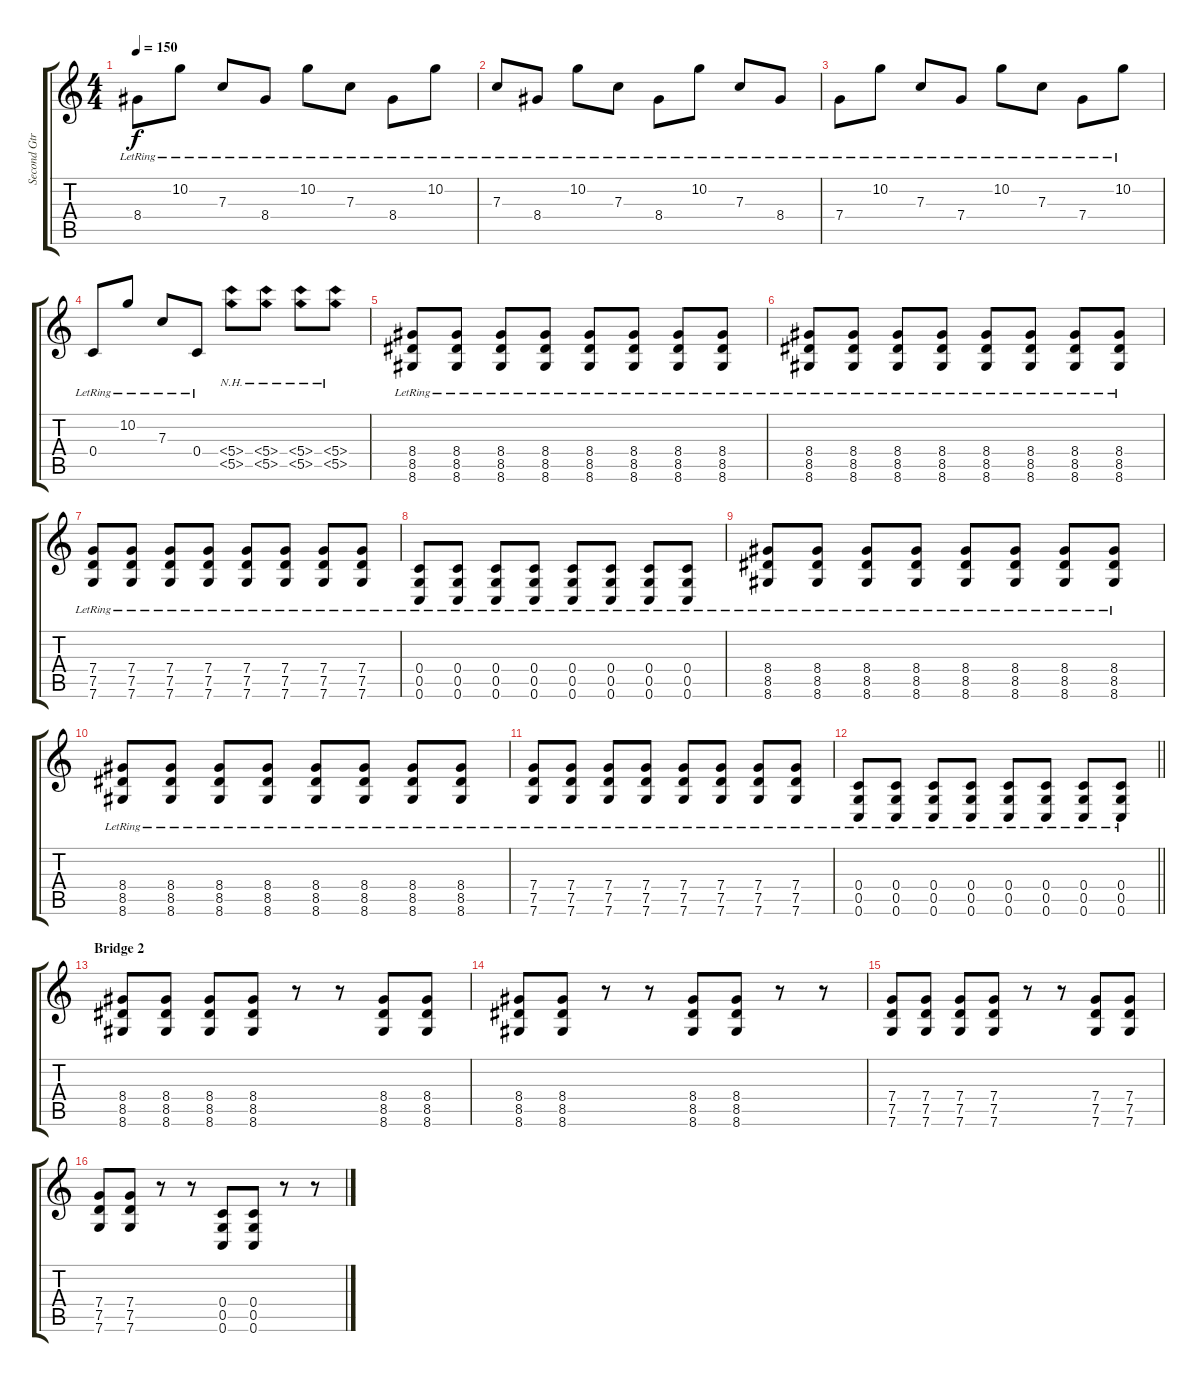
\track ("Second Gtr" "Second Gtr") {instrument acousticguitarnylon}
\staff {score tabs}
\tuning (D4 A3 F3 C3 G2 C2) {hide}
\ts (4 4)
\tempo 150
\clef g2
\ks c
8.4{lr}.8{dy f instrument acousticguitarnylon} 10.2{lr}.8 7.3{lr}.8 8.4{lr}.8 10.2{lr}.8 7.3{lr}.8 8.4{lr}.8 10.2{lr}.8 |
7.3{lr}.8 8.4{lr}.8 10.2{lr}.8 7.3{lr}.8 8.4{lr}.8 10.2{lr}.8 7.3{lr}.8 8.4{lr}.8 |
7.4{lr}.8 10.2{lr}.8 7.3{lr}.8 7.4{lr}.8 10.2{lr}.8 7.3{lr}.8 7.4{lr}.8 10.2{lr}.8 |
0.4{lr}.8 10.2{lr}.8 7.3{lr}.8 0.4{lr}.8 (5.4{nh} 5.5{nh}).8{instrument overdrivenguitar} (5.4{nh} 5.5{nh}).8 (5.4{nh} 5.5{nh}).8 (5.4{nh} 5.5{nh}).8 |
(8.4{lr} 8.5{lr} 8.6{lr}).8{instrument distortionguitar} (8.4{lr} 8.5{lr} 8.6{lr}).8{instrument distortionguitar} (8.4{lr} 8.5{lr} 8.6{lr}).8{instrument distortionguitar} (8.4{lr} 8.5{lr} 8.6{lr}).8{instrument distortionguitar} (8.4{lr} 8.5{lr} 8.6{lr}).8{instrument distortionguitar} (8.4{lr} 8.5{lr} 8.6{lr}).8{instrument distortionguitar} (8.4{lr} 8.5{lr} 8.6{lr}).8{instrument distortionguitar} (8.4{lr} 8.5{lr} 8.6{lr}).8{instrument distortionguitar} |
(8.4{lr} 8.5{lr} 8.6{lr}).8{instrument distortionguitar} (8.4{lr} 8.5{lr} 8.6{lr}).8{instrument distortionguitar} (8.4{lr} 8.5{lr} 8.6{lr}).8{instrument distortionguitar} (8.4{lr} 8.5{lr} 8.6{lr}).8{instrument distortionguitar} (8.4{lr} 8.5{lr} 8.6{lr}).8{instrument distortionguitar} (8.4{lr} 8.5{lr} 8.6{lr}).8{instrument distortionguitar} (8.4{lr} 8.5{lr} 8.6{lr}).8{instrument distortionguitar} (8.4{lr} 8.5{lr} 8.6{lr}).8{instrument distortionguitar} |
(7.4{lr} 7.5{lr} 7.6{lr}).8 (7.4{lr} 7.5{lr} 7.6{lr}).8 (7.4{lr} 7.5{lr} 7.6{lr}).8 (7.4{lr} 7.5{lr} 7.6{lr}).8 (7.4{lr} 7.5{lr} 7.6{lr}).8 (7.4{lr} 7.5{lr} 7.6{lr}).8 (7.4{lr} 7.5{lr} 7.6{lr}).8 (7.4{lr} 7.5{lr} 7.6{lr}).8 |
(0.4{lr} 0.5{lr} 0.6{lr}).8 (0.4{lr} 0.5{lr} 0.6{lr}).8 (0.4{lr} 0.5{lr} 0.6{lr}).8 (0.4{lr} 0.5{lr} 0.6{lr}).8 (0.4{lr} 0.5{lr} 0.6{lr}).8 (0.4{lr} 0.5{lr} 0.6{lr}).8 (0.4{lr} 0.5{lr} 0.6{lr}).8 (0.4{lr} 0.5{lr} 0.6{lr}).8 |
(8.4{lr} 8.5{lr} 8.6{lr}).8{instrument distortionguitar} (8.4{lr} 8.5{lr} 8.6{lr}).8{instrument distortionguitar} (8.4{lr} 8.5{lr} 8.6{lr}).8{instrument distortionguitar} (8.4{lr} 8.5{lr} 8.6{lr}).8{instrument distortionguitar} (8.4{lr} 8.5{lr} 8.6{lr}).8{instrument distortionguitar} (8.4{lr} 8.5{lr} 8.6{lr}).8{instrument distortionguitar} (8.4{lr} 8.5{lr} 8.6{lr}).8{instrument distortionguitar} (8.4{lr} 8.5{lr} 8.6{lr}).8{instrument distortionguitar} |
(8.4{lr} 8.5{lr} 8.6{lr}).8{instrument distortionguitar} (8.4{lr} 8.5{lr} 8.6{lr}).8{instrument distortionguitar} (8.4{lr} 8.5{lr} 8.6{lr}).8{instrument distortionguitar} (8.4{lr} 8.5{lr} 8.6{lr}).8{instrument distortionguitar} (8.4{lr} 8.5{lr} 8.6{lr}).8{instrument distortionguitar} (8.4{lr} 8.5{lr} 8.6{lr}).8{instrument distortionguitar} (8.4{lr} 8.5{lr} 8.6{lr}).8{instrument distortionguitar} (8.4{lr} 8.5{lr} 8.6{lr}).8{instrument distortionguitar} |
(7.4{lr} 7.5{lr} 7.6{lr}).8 (7.4{lr} 7.5{lr} 7.6{lr}).8 (7.4{lr} 7.5{lr} 7.6{lr}).8 (7.4{lr} 7.5{lr} 7.6{lr}).8 (7.4{lr} 7.5{lr} 7.6{lr}).8 (7.4{lr} 7.5{lr} 7.6{lr}).8 (7.4{lr} 7.5{lr} 7.6{lr}).8 (7.4{lr} 7.5{lr} 7.6{lr}).8 |
\barLineRight lightlight
(0.4{lr} 0.5{lr} 0.6{lr}).8 (0.4{lr} 0.5{lr} 0.6{lr}).8 (0.4{lr} 0.5{lr} 0.6{lr}).8 (0.4{lr} 0.5{lr} 0.6{lr}).8 (0.4{lr} 0.5{lr} 0.6{lr}).8 (0.4{lr} 0.5{lr} 0.6{lr}).8 (0.4{lr} 0.5{lr} 0.6{lr}).8 (0.4{lr} 0.5{lr} 0.6{lr}).8 |
\section ("" "Bridge 2")
(8.4 8.5 8.6).8 (8.4 8.5 8.6).8 (8.4 8.5 8.6).8 (8.4 8.5 8.6).8 r.8 r.8 (8.4 8.5 8.6).8 (8.4 8.5 8.6).8 |
(8.4 8.5 8.6).8 (8.4 8.5 8.6).8 r.8 r.8 (8.4 8.5 8.6).8 (8.4 8.5 8.6).8 r.8 r.8 |
(7.4 7.5 7.6).8 (7.4 7.5 7.6).8 (7.4 7.5 7.6).8 (7.4 7.5 7.6).8 r.8 r.8 (7.4 7.5 7.6).8 (7.4 7.5 7.6).8 |
(7.4 7.5 7.6).8 (7.4 7.5 7.6).8 r.8 r.8 (0.4 0.5 0.6).8 (0.4 0.5 0.6).8 r.8 r.8
